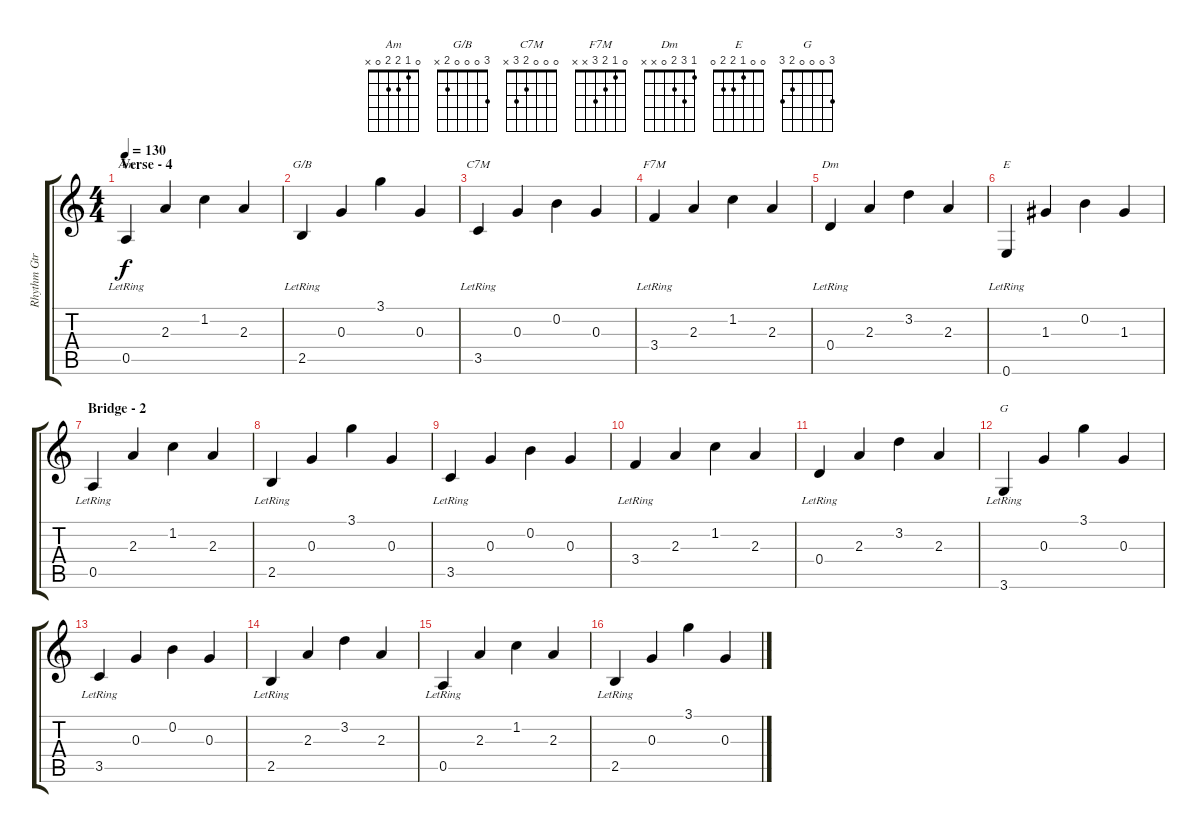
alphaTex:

\track ("Rhythm Gtr. 1" "Rhythm Gtr") {instrument electricguitarjazz}
\staff {score tabs}
\tuning (E4 B3 G3 D3 A2 E2) {hide}
\chord ("Am" 0 1 2 2 0 x)
\chord ("G/B" 3 0 0 0 2 x)
\chord ("C7M" 0 0 0 2 3 x)
\chord ("F7M" 0 1 2 3 x x)
\chord ("Dm" 1 3 2 0 x x)
\chord ("E" 0 0 1 2 2 0)
\chord ("G" 3 0 0 0 2 3)
\ts (4 4)
\section ("" "Verse - 4")
\tempo 130
\clef g2
\ks c
0.5{lr}.4{ch "Am" dy f} 2.3.4 1.2.4 2.3.4 |
2.5{lr}.4{ch "G/B"} 0.3.4 3.1.4 0.3.4 |
3.5{lr}.4{ch "C7M"} 0.3.4 0.2.4 0.3.4 |
3.4{lr}.4{ch "F7M"} 2.3.4 1.2.4 2.3.4 |
0.4{lr}.4{ch "Dm"} 2.3.4 3.2.4 2.3.4 |
0.6{lr}.4{ch "E"} 1.3.4 0.2.4 1.3.4 |
\section ("" "Bridge - 2")
0.5{lr}.4 2.3.4 1.2.4 2.3.4 |
2.5{lr}.4 0.3.4 3.1.4 0.3.4 |
3.5{lr}.4 0.3.4 0.2.4 0.3.4 |
3.4{lr}.4 2.3.4 1.2.4 2.3.4 |
0.4{lr}.4 2.3.4 3.2.4 2.3.4 |
3.6{lr}.4{ch "G"} 0.3.4 3.1.4 0.3.4 |
3.5{lr}.4 0.3.4 0.2.4 0.3.4 |
2.5{lr}.4 2.3.4 3.2.4 2.3.4 |
0.5{lr}.4 2.3.4 1.2.4 2.3.4 |
2.5{lr}.4 0.3.4 3.1.4 0.3.4
